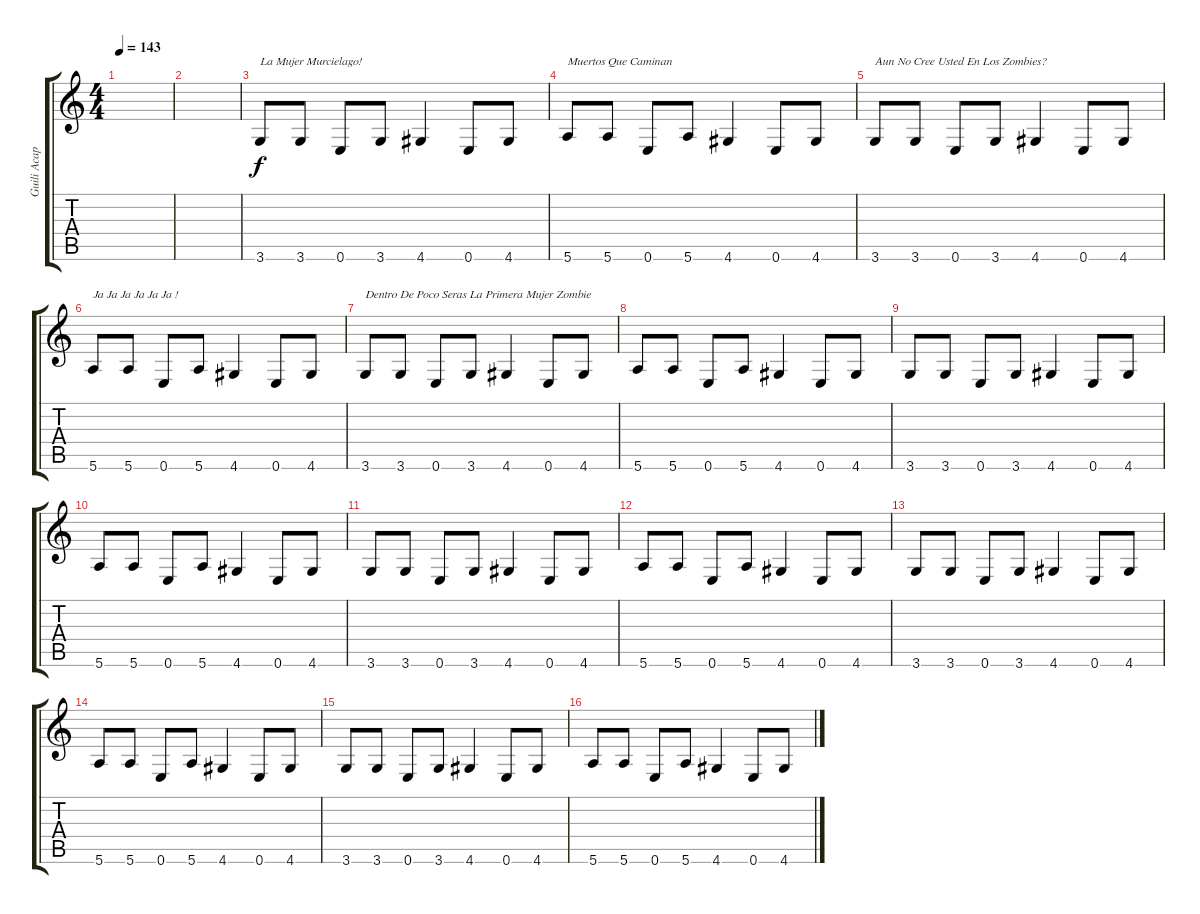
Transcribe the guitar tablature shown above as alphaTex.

\track ("Guili Acapulco" "Guili Acap") {instrument distortionguitar}
\staff {score tabs}
\tuning (E4 B3 G3 D3 A2 E2) {hide}
\ts (4 4)
\tempo 143
\clef g2
\ks c
|
|
3.6.8{txt "La Mujer Murcielago!"} 3.6.8 0.6.8 3.6.8 4.6.4 0.6.8 4.6.8 |
5.6.8{txt "Muertos Que Caminan"} 5.6.8 0.6.8 5.6.8 4.6.4 0.6.8 4.6.8 |
3.6.8{txt "Aun No Cree Usted En Los Zombies?"} 3.6.8 0.6.8 3.6.8 4.6.4 0.6.8 4.6.8 |
5.6.8{txt "Ja Ja Ja Ja Ja Ja !"} 5.6.8 0.6.8 5.6.8 4.6.4 0.6.8 4.6.8 |
3.6.8{txt "Dentro De Poco Seras La Primera Mujer Zombie"} 3.6.8 0.6.8 3.6.8 4.6.4 0.6.8 4.6.8 |
5.6.8 5.6.8 0.6.8 5.6.8 4.6.4 0.6.8 4.6.8 |
3.6.8 3.6.8 0.6.8 3.6.8 4.6.4 0.6.8 4.6.8 |
5.6.8 5.6.8 0.6.8 5.6.8 4.6.4 0.6.8 4.6.8 |
3.6.8 3.6.8 0.6.8 3.6.8 4.6.4 0.6.8 4.6.8 |
5.6.8 5.6.8 0.6.8 5.6.8 4.6.4 0.6.8 4.6.8 |
3.6.8 3.6.8 0.6.8 3.6.8 4.6.4 0.6.8 4.6.8 |
5.6.8 5.6.8 0.6.8 5.6.8 4.6.4 0.6.8 4.6.8 |
3.6.8 3.6.8 0.6.8 3.6.8 4.6.4 0.6.8 4.6.8 |
5.6.8 5.6.8 0.6.8 5.6.8 4.6.4 0.6.8 4.6.8
